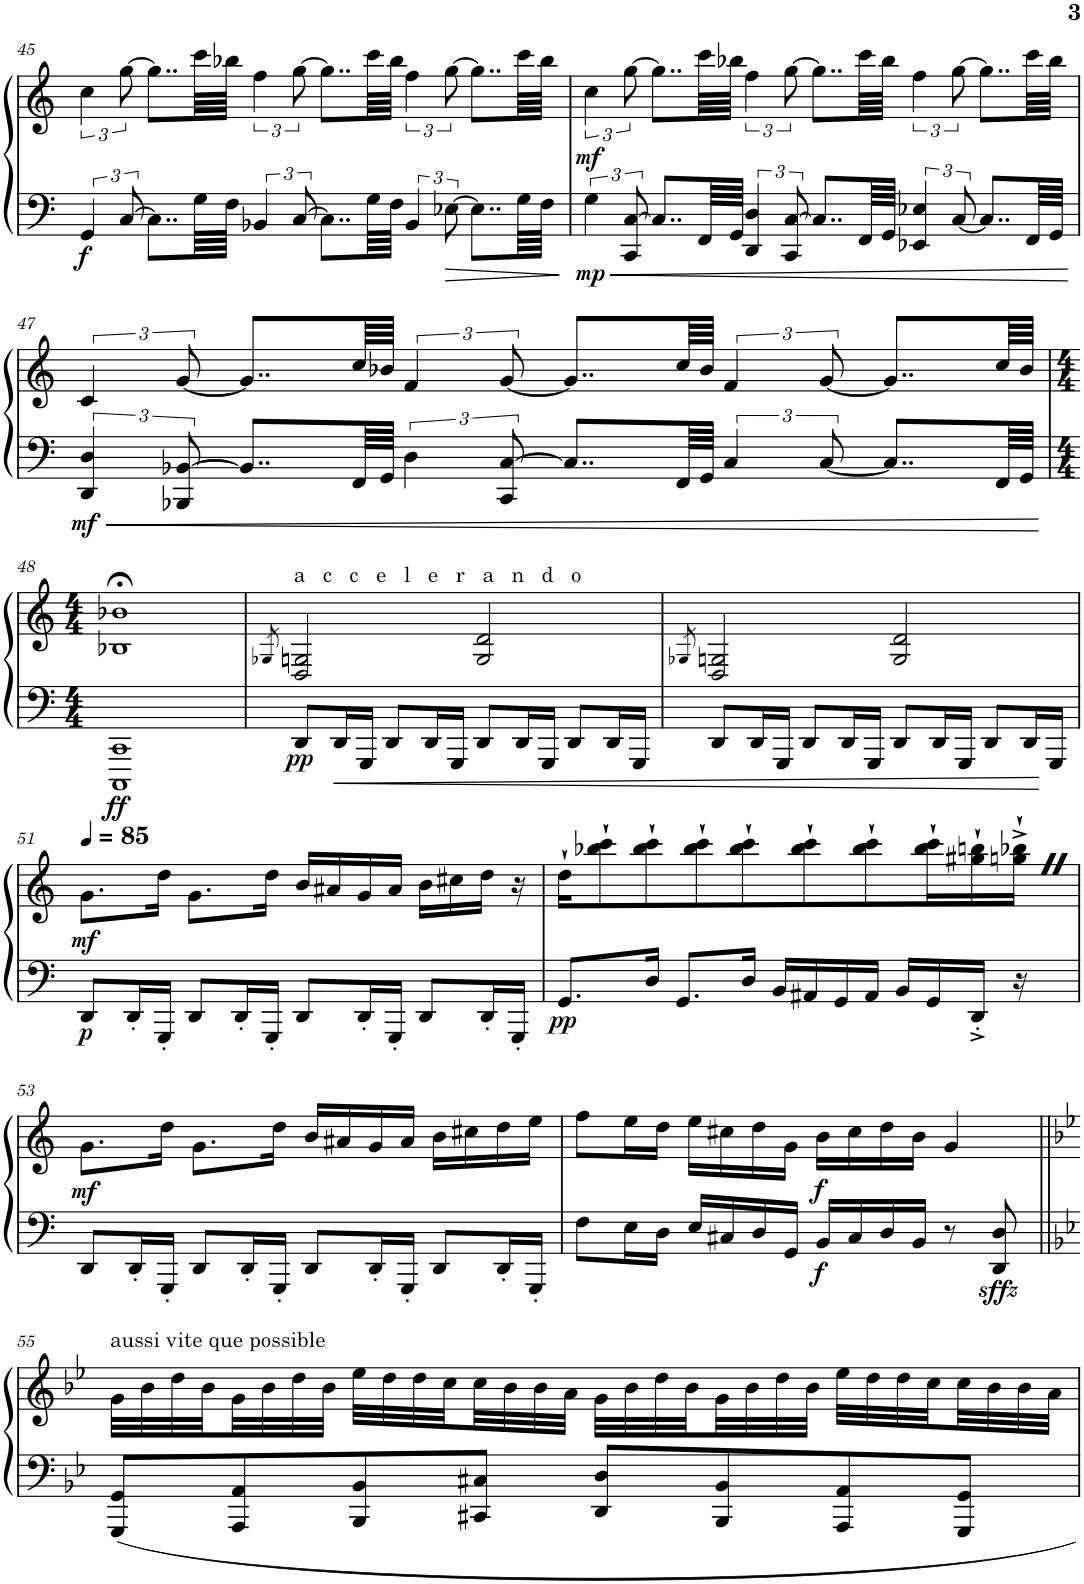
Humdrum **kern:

**kern	**kern	**dynam
*part1	*part1	*part1
*staff2	*staff1	*staff1/2
*I"Piano	*	*
*I'Pno.	*	*
!!LO:PB:g=z
*clefF4	*clefG2	*
*k[]	*k[]	*
*M6/4	*M6/4	*
=45	=45	=45
!	!	!LO:DY:b=2
6GG/	6cc\	f
[12C/	[12gg\	.
8..C\L]	8..gg\L]	.
64G\LLL	64ccc\LLL	.
64F\JJJJ	64bb-X\JJJJ	.
6BB-X/	6ff\	.
[12C/	[12gg\	.
8..C\L]	8..gg\L]	.
64G\LLL	64ccc\LLL	.
64F\JJJJ	64bb-\JJJJ	.
6BB-/	6ff\	.
[12E-X\	[12gg\	.
8..E-\L]	8..gg\L]	.
64G\LLL	64ccc\LLL	.
64F\JJJJ	64bb-\JJJJ	.
=46	=46	=46
!	!	!LO:DY:b=2
!	!	!LO:DY:n=1:b
6G\	6cc\	mp mf
12CC/ [12C/	[12gg\	.
8..C/L]	8..gg\L]	.
64FF/LLL	64ccc\LLL	.
64GG/JJJJ	64bb-X\JJJJ	.
6DD/ 6D/	6ff\	.
12CC/ [12C/	[12gg\	.
8..C/L]	8..gg\L]	.
64FF/LLL	64ccc\LLL	.
64GG/JJJJ	64bb-\JJJJ	.
6EE-X/ 6E-X/	6ff\	.
[12C/	[12gg\	.
8..C/L]	8..gg\L]	.
64FF/LLL	64ccc\LLL	.
64GG/JJJJ	64bb-\JJJJ	.
!!LO:LB:g=z
=47	=47	=47
!	!	!LO:DY:b=2
6DD/ 6D/	6c/	mf
12BBB-X/ [12BB-X/	[12g/	.
8..BB-/L]	8..g/L]	.
64FF/LLL	64cc/LLL	.
64GG/JJJJ	64b-X/JJJJ	.
6D\	6f/	.
12CC/ [12C/	[12g/	.
8..C/L]	8..g/L]	.
64FF/LLL	64cc/LLL	.
64GG/JJJJ	64b-/JJJJ	.
6C/	6f/	.
[12C/	[12g/	.
8..C/L]	8..g/L]	.
64FF/LLL	64cc/LLL	.
64GG/JJJJ	64b-/JJJJ	.
!!LO:LB:g=z
=48	=48	=48
*M4/4	*M4/4	*
!	!	!LO:DY:b=2
1CCC 1CC	1B-X;< 1b-X;<	ff
=49	=49	=49
.	8qG-X/	.
!	!LO:TX:a:t=a   c   c   e   l   e   r   a   n   d   o	!
!	!	!LO:DY:b=2
8DD/L	2D/ 2Gn/	pp
16DD/L	.	.
16GGG/JJ	.	.
8DD/L	.	.
16DD/L	.	.
16GGG/JJ	.	.
8DD/L	2G/ 2d/	.
16DD/L	.	.
16GGG/JJ	.	.
8DD/L	.	.
16DD/L	.	.
16GGG/JJ	.	.
=50	=50	=50
.	8qG-X/	.
8DD/L	2D/ 2Gn/	.
16DD/L	.	.
16GGG/JJ	.	.
8DD/L	.	.
16DD/L	.	.
16GGG/JJ	.	.
8DD/L	2G/ 2d/	.
16DD/L	.	.
16GGG/JJ	.	.
8DD/L	.	.
16DD/L	.	.
16GGG/JJ	.	.
!!LO:LB:g=z
=51	=51	=51
*	*MM85	*
!	!	!LO:DY:b=2
!	!	!LO:DY:n=1:b
8DD/L	8.g\L	p mf
16DD'/L	.	.
16GGG'/JJ	16dd\Jk	.
8DD/L	8.g\L	.
16DD'/L	.	.
16GGG'/JJ	16dd\Jk	.
8DD/L	16b/LL	.
.	16a#X/	.
16DD'/L	16g/	.
16GGG'/JJ	16a#/JJ	.
8DD/L	16b\LL	.
.	16cc#X\	.
16DD'/L	16dd\JJ	.
16GGG'/JJ	16r	.
=52	=52	=52
!	!	!LO:DY:b=2
8.GG/L	16dd`\KL	pp
.	8bb-X\` 8ccc\`	.
16D/Jk	8bb-\` 8ccc\`	.
8.GG/L	.	.
.	8bb-\` 8ccc\`	.
16D/Jk	8bb-\` 8ccc\`	.
16BB/LL	.	.
16AA#X/	8bb-\` 8ccc\`	.
16GG/	.	.
16AA#/JJ	8bb-\` 8ccc\`	.
16BB/LL	.	.
16GG/	16bb-\` 16ccc\`L	.
16DD'^/JJ	16gg#X\` 16bbn\`	.
16r	16ggn\^`Z 16bb-X\^`ZJJ	.
!!LO:LB:g=z
=53	=53	=53
!	!	!LO:DY:b
8DD/L	8.g\L	mf
16DD'/L	.	.
16GGG'/JJ	16dd\Jk	.
8DD/L	8.g\L	.
16DD'/L	.	.
16GGG'/JJ	16dd\Jk	.
8DD/L	16b/LL	.
.	16a#X/	.
16DD'/L	16g/	.
16GGG'/JJ	16a#/JJ	.
8DD/L	16b\LL	.
.	16cc#X\	.
16DD'/L	16dd\	.
16GGG'/JJ	16ee\JJ	.
=54	=54	=54
8F\L	8ff\L	.
16E\L	16ee\L	.
16D\JJ	16dd\JJ	.
16E/LL	16ee\LL	.
16C#X/	16cc#X\	.
16D/	16dd\	.
16GG/JJ	16g\JJ	.
!	!	!LO:DY:b=2
!	!	!LO:DY:n=1:b
16BB/LL	16b\LL	f f
16C#/	16cc#\	.
16D/	16dd\	.
16BB/JJ	16b\JJ	.
8r	4g/	.
!	!	!LO:DY:n=2:b=2
8DD/ 8D/	.	sffz
!!LO:LB:g=z
=55||	=55||	=55||
*k[b-e-]	*k[b-e-]	*
!	!LO:TX:a:t=aussi vite que possible	!
8GGG/ 8GG/L	32g\LLL	.
.	32b-\	.
.	32dd\	.
.	32b-\	.
8AAA/ 8AA/	32g\	.
.	32b-\	.
.	32dd\	.
.	32b-\JJJ	.
8BBB-/ 8BB-/	32ee-\LLL	.
.	32dd\	.
.	32dd\	.
.	32cc\	.
8CC#X/ 8C#X/J	32cc\	.
.	32b-\	.
.	32b-\	.
.	32a\JJJ	.
8DD/ 8D/L	32g\LLL	.
.	32b-\	.
.	32dd\	.
.	32b-\	.
8BBB-/ 8BB-/	32g\	.
.	32b-\	.
.	32dd\	.
.	32b-\JJJ	.
8AAA/ 8AA/	32ee-\LLL	.
.	32dd\	.
.	32dd\	.
.	32cc\	.
8GGG/ 8GG/J	32cc\	.
.	32b-\	.
.	32b-\	.
.	32a\JJJ	.
=	=	=
*-	*-	*-
